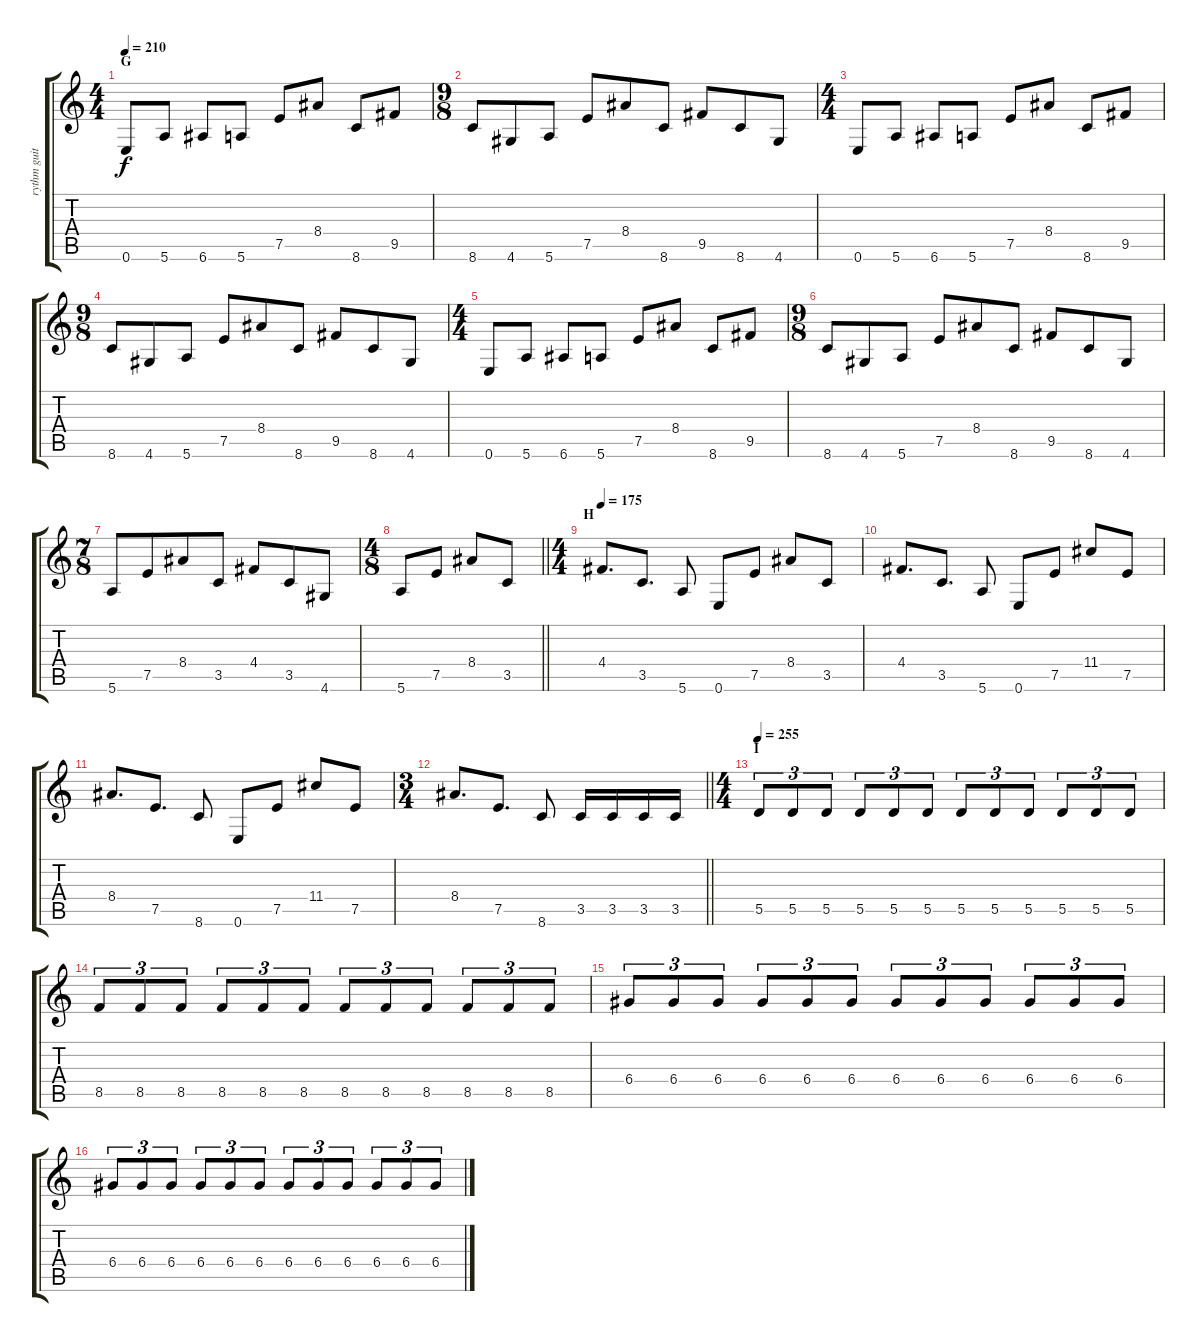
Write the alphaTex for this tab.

\track ("rythm guitar 2" "rythm guit") {instrument distortionguitar}
\staff {score tabs}
\tuning (E4 B3 G3 D3 A2 E2) {hide}
\ts (4 4)
\section ("" "G")
\tempo 210
\clef g2
\ks c
0.6.8{dy f} 5.6.8 6.6.8 5.6.8 7.5.8 8.4.8 8.6.8 9.5.8 |
\ts (9 8)
8.6.8 4.6.8 5.6.8 7.5.8 8.4.8 8.6.8 9.5.8 8.6.8 4.6.8 |
\ts (4 4)
0.6.8 5.6.8 6.6.8 5.6.8 7.5.8 8.4.8 8.6.8 9.5.8 |
\ts (9 8)
8.6.8 4.6.8 5.6.8 7.5.8 8.4.8 8.6.8 9.5.8 8.6.8 4.6.8 |
\ts (4 4)
0.6.8 5.6.8 6.6.8 5.6.8 7.5.8 8.4.8 8.6.8 9.5.8 |
\ts (9 8)
8.6.8 4.6.8 5.6.8 7.5.8 8.4.8 8.6.8 9.5.8 8.6.8 4.6.8 |
\ts (7 8)
5.6.8 7.5.8 8.4.8 3.5.8 4.4.8 3.5.8 4.6.8 |
\ts (4 8)
\barLineRight lightlight
5.6.8 7.5.8 8.4.8 3.5.8 |
\ts (4 4)
\section ("" "H")
\tempo 175
4.4.8{d} 3.5.8{d} 5.6.8 0.6.8 7.5.8 8.4.8 3.5.8 |
4.4.8{d} 3.5.8{d} 5.6.8 0.6.8 7.5.8 11.4.8 7.5.8 |
8.4.8{d} 7.5.8{d} 8.6.8 0.6.8 7.5.8 11.4.8 7.5.8 |
\ts (3 4)
\barLineRight lightlight
8.4.8{d} 7.5.8{d} 8.6.8 3.5.16 3.5.16 3.5.16 3.5.16 |
\ts (4 4)
\section ("" "I")
\tempo 255
5.5.8{tu (3 2)} 5.5.8{tu (3 2)} 5.5.8{tu (3 2)} 5.5.8{tu (3 2)} 5.5.8{tu (3 2)} 5.5.8{tu (3 2)} 5.5.8{tu (3 2)} 5.5.8{tu (3 2)} 5.5.8{tu (3 2)} 5.5.8{tu (3 2)} 5.5.8{tu (3 2)} 5.5.8{tu (3 2)} |
8.5.8{tu (3 2)} 8.5.8{tu (3 2)} 8.5.8{tu (3 2)} 8.5.8{tu (3 2)} 8.5.8{tu (3 2)} 8.5.8{tu (3 2)} 8.5.8{tu (3 2)} 8.5.8{tu (3 2)} 8.5.8{tu (3 2)} 8.5.8{tu (3 2)} 8.5.8{tu (3 2)} 8.5.8{tu (3 2)} |
6.4.8{tu (3 2)} 6.4.8{tu (3 2)} 6.4.8{tu (3 2)} 6.4.8{tu (3 2)} 6.4.8{tu (3 2)} 6.4.8{tu (3 2)} 6.4.8{tu (3 2)} 6.4.8{tu (3 2)} 6.4.8{tu (3 2)} 6.4.8{tu (3 2)} 6.4.8{tu (3 2)} 6.4.8{tu (3 2)} |
6.4.8{tu (3 2)} 6.4.8{tu (3 2)} 6.4.8{tu (3 2)} 6.4.8{tu (3 2)} 6.4.8{tu (3 2)} 6.4.8{tu (3 2)} 6.4.8{tu (3 2)} 6.4.8{tu (3 2)} 6.4.8{tu (3 2)} 6.4.8{tu (3 2)} 6.4.8{tu (3 2)} 6.4.8{tu (3 2)}
